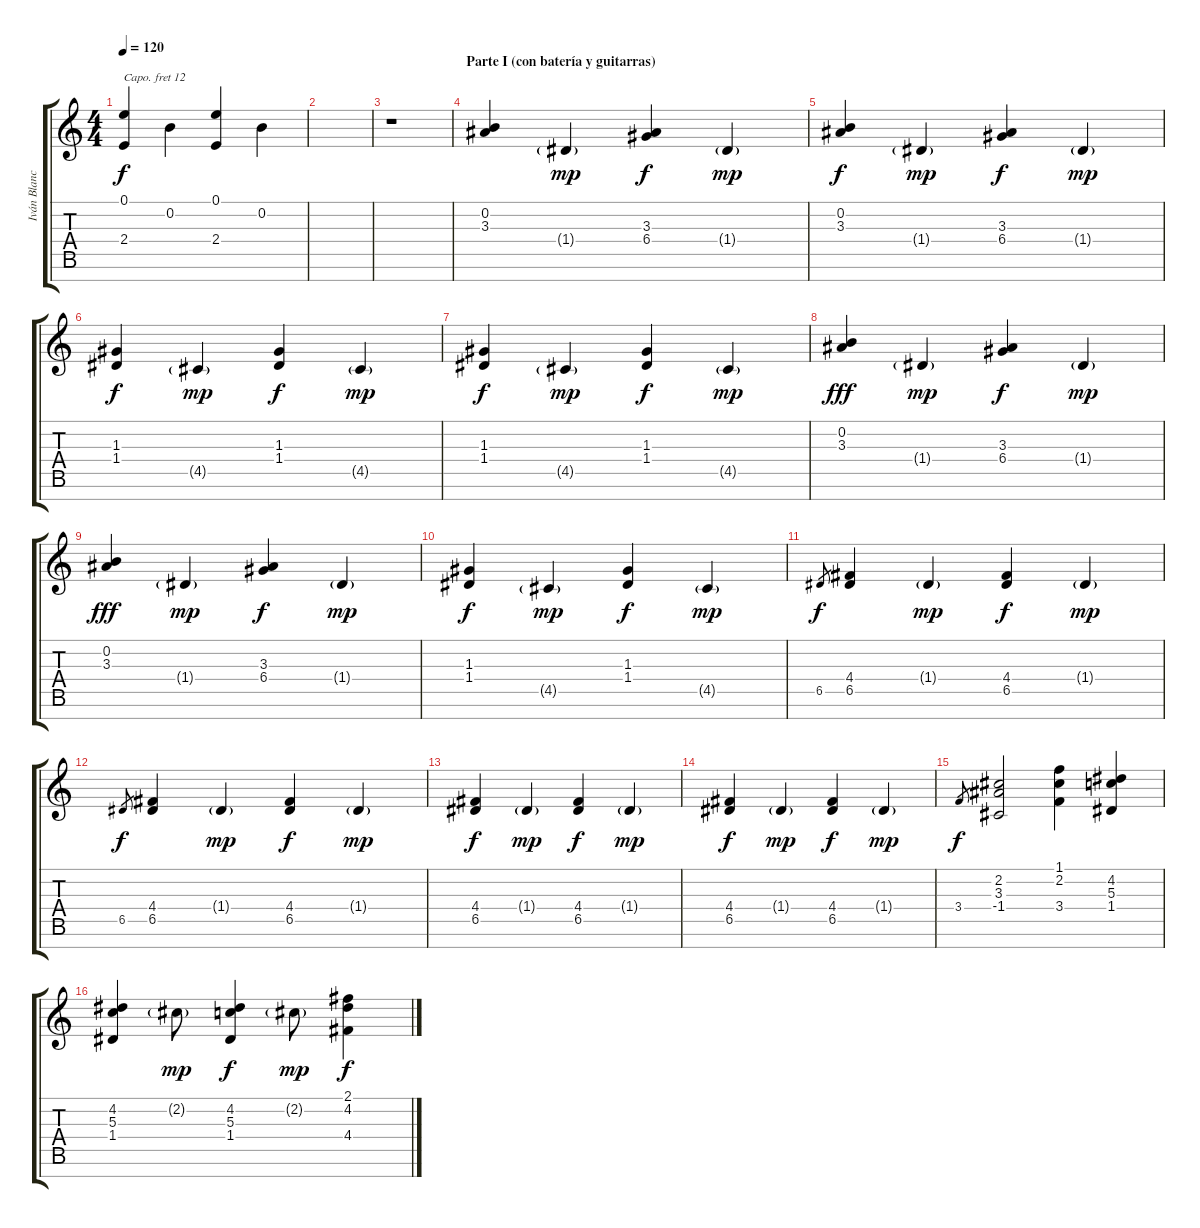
\track ("Iván Blanco (Piano \"mano derecha\")" "Iván Blanc") {instrument acousticgrandpiano}
\staff {score tabs}
\capo 12
\tuning (E4 B3 G3 D3 A2 E2 B1) {hide}
\ts (4 4)
\tempo 120
\clef g2
\ks c
(0.1 2.4).4{dy f} 0.2.4 (0.1 2.4).4 0.2.4 |
|
r.1 |
\section ("" "Parte I (con batería y guitarras)")
(0.2 3.3).4 1.4{g}.4{dy mp} (3.3 6.4).4{dy f} 1.4{g}.4{dy mp} |
(0.2 3.3).4{dy f} 1.4{g}.4{dy mp} (3.3 6.4).4{dy f} 1.4{g}.4{dy mp} |
(1.3 1.4).4{dy f} 4.5{g}.4{dy mp} (1.3 1.4).4{dy f} 4.5{g}.4{dy mp} |
(1.3 1.4).4{dy f} 4.5{g}.4{dy mp} (1.3 1.4).4{dy f} 4.5{g}.4{dy mp} |
(0.2 3.3).4{dy fff} 1.4{g}.4{dy mp} (3.3 6.4).4{dy f} 1.4{g}.4{dy mp} |
(0.2 3.3).4{dy fff} 1.4{g}.4{dy mp} (3.3 6.4).4{dy f} 1.4{g}.4{dy mp} |
(1.3 1.4).4{dy f} 4.5{g}.4{dy mp} (1.3 1.4).4{dy f} 4.5{g}.4{dy mp} |
6.5.8{gr dy f} (4.4 6.5).4 1.4{g}.4{dy mp} (4.4 6.5).4{dy f} 1.4{g}.4{dy mp} |
6.5.8{gr dy f} (4.4 6.5).4 1.4{g}.4{dy mp} (4.4 6.5).4{dy f} 1.4{g}.4{dy mp} |
(4.4 6.5).4{dy f} 1.4{g}.4{dy mp} (4.4 6.5).4{dy f} 1.4{g}.4{dy mp} |
(4.4 6.5).4{dy f} 1.4{g}.4{dy mp} (4.4 6.5).4{dy f} 1.4{g}.4{dy mp} |
3.4.8{gr dy f} (2.2 3.3 -1.4).2 (1.1 2.2 3.4).4 (4.2 5.3 1.4).4 |
(4.2 5.3 1.4).4 2.2{g}.8{dy mp} (4.2 5.3 1.4).4{dy f} 2.2{g}.8{dy mp} (2.1 4.2 4.4).4{dy f}
